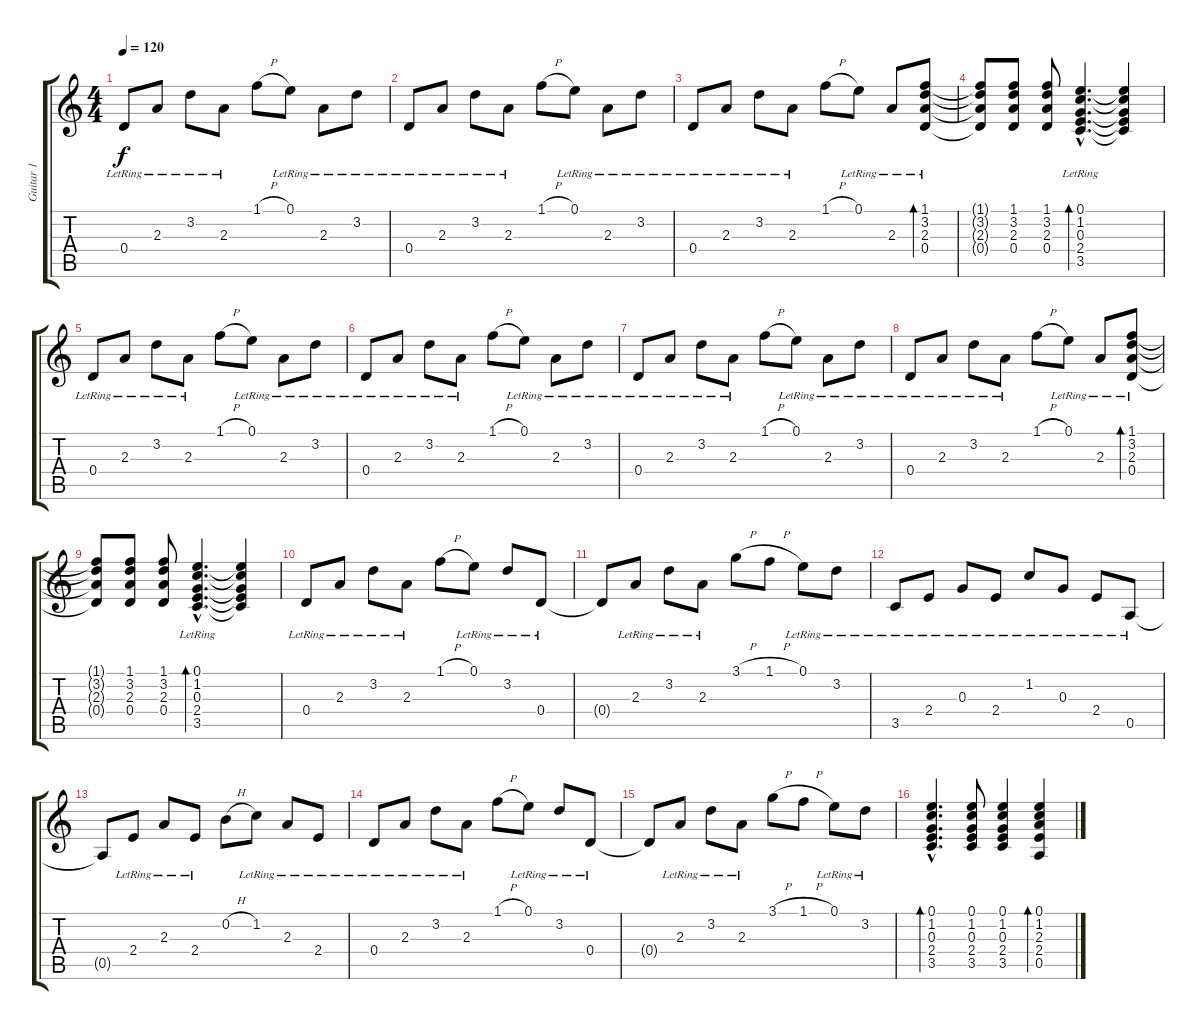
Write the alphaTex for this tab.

\track ("Guitar 1" "Guitar 1") {instrument acousticguitarsteel}
\staff {score tabs}
\tuning (E4 B3 G3 D3 A2 E2) {hide}
\ts (4 4)
\tempo 120
\clef g2
\ks c
0.4{lr}.8{dy f instrument acousticguitarsteel} 2.3{lr}.8 3.2{lr}.8 2.3{lr}.8 1.1{h}.8 0.1{lr}.8 2.3{lr}.8 3.2{lr}.8 |
0.4{lr}.8 2.3{lr}.8 3.2{lr}.8 2.3{lr}.8 1.1{h}.8 0.1{lr}.8 2.3{lr}.8 3.2{lr}.8 |
0.4{lr}.8 2.3{lr}.8 3.2{lr}.8 2.3{lr}.8 1.1{h}.8 0.1{lr}.8 2.3{lr}.8 (1.1{lr} 3.2{lr} 2.3{lr} 0.4{lr}).8{bd 60} |
(1.1{t} 3.2{t} 2.3{t} 0.4{t}).8 (1.1 3.2 2.3 0.4).8 (1.1 3.2 2.3 0.4).8 (0.1{hac lr} 1.2{hac lr} 0.3{hac lr} 2.4{hac lr} 3.5{hac lr}).4{d bd 60} (0.1{t} 1.2{t} 0.3{t} 2.4{t} 3.5{t}).4 |
0.4{lr}.8 2.3{lr}.8 3.2{lr}.8 2.3{lr}.8 1.1{h}.8 0.1{lr}.8 2.3{lr}.8 3.2{lr}.8 |
0.4{lr}.8 2.3{lr}.8 3.2{lr}.8 2.3{lr}.8 1.1{h}.8 0.1{lr}.8 2.3{lr}.8 3.2{lr}.8 |
0.4{lr}.8 2.3{lr}.8 3.2{lr}.8 2.3{lr}.8 1.1{h}.8 0.1{lr}.8 2.3{lr}.8 3.2{lr}.8 |
0.4{lr}.8 2.3{lr}.8 3.2{lr}.8 2.3{lr}.8 1.1{h}.8 0.1{lr}.8 2.3{lr}.8 (1.1{lr} 3.2{lr} 2.3{lr} 0.4{lr}).8{bd 60} |
(1.1{t} 3.2{t} 2.3{t} 0.4{t}).8 (1.1 3.2 2.3 0.4).8 (1.1 3.2 2.3 0.4).8 (0.1{hac lr} 1.2{hac lr} 0.3{hac lr} 2.4{hac lr} 3.5{hac lr}).4{d bd 60} (0.1{t} 1.2{t} 0.3{t} 2.4{t} 3.5{t}).4 |
0.4{lr}.8 2.3{lr}.8 3.2{lr}.8 2.3{lr}.8 1.1{h}.8 0.1{lr}.8 3.2{lr}.8 0.4{lr}.8 |
0.4{t}.8 2.3{lr}.8 3.2{lr}.8 2.3{lr}.8 3.1{h}.8 1.1{h}.8 0.1{lr}.8 3.2{lr}.8 |
3.5{lr}.8 2.4{lr}.8 0.3{lr}.8 2.4{lr}.8 1.2{lr}.8 0.3{lr}.8 2.4{lr}.8 0.5{lr}.8 |
0.5{t}.8 2.4{lr}.8 2.3{lr}.8 2.4{lr}.8 0.2{h}.8 1.2{lr}.8 2.3{lr}.8 2.4{lr}.8 |
0.4{lr}.8 2.3{lr}.8 3.2{lr}.8 2.3{lr}.8 1.1{h}.8 0.1{lr}.8 3.2{lr}.8 0.4{lr}.8 |
0.4{t}.8 2.3{lr}.8 3.2{lr}.8 2.3{lr}.8 3.1{h}.8 1.1{h}.8 0.1{lr}.8 3.2{lr}.8 |
(0.1{hac} 1.2{hac} 0.3{hac} 2.4{hac} 3.5{hac}).4{d bd 60} (0.1 1.2 0.3 2.4 3.5).8 (0.1 1.2 0.3 2.4 3.5).4 (0.1 1.2 2.3 2.4 0.5).4{bd 60}
